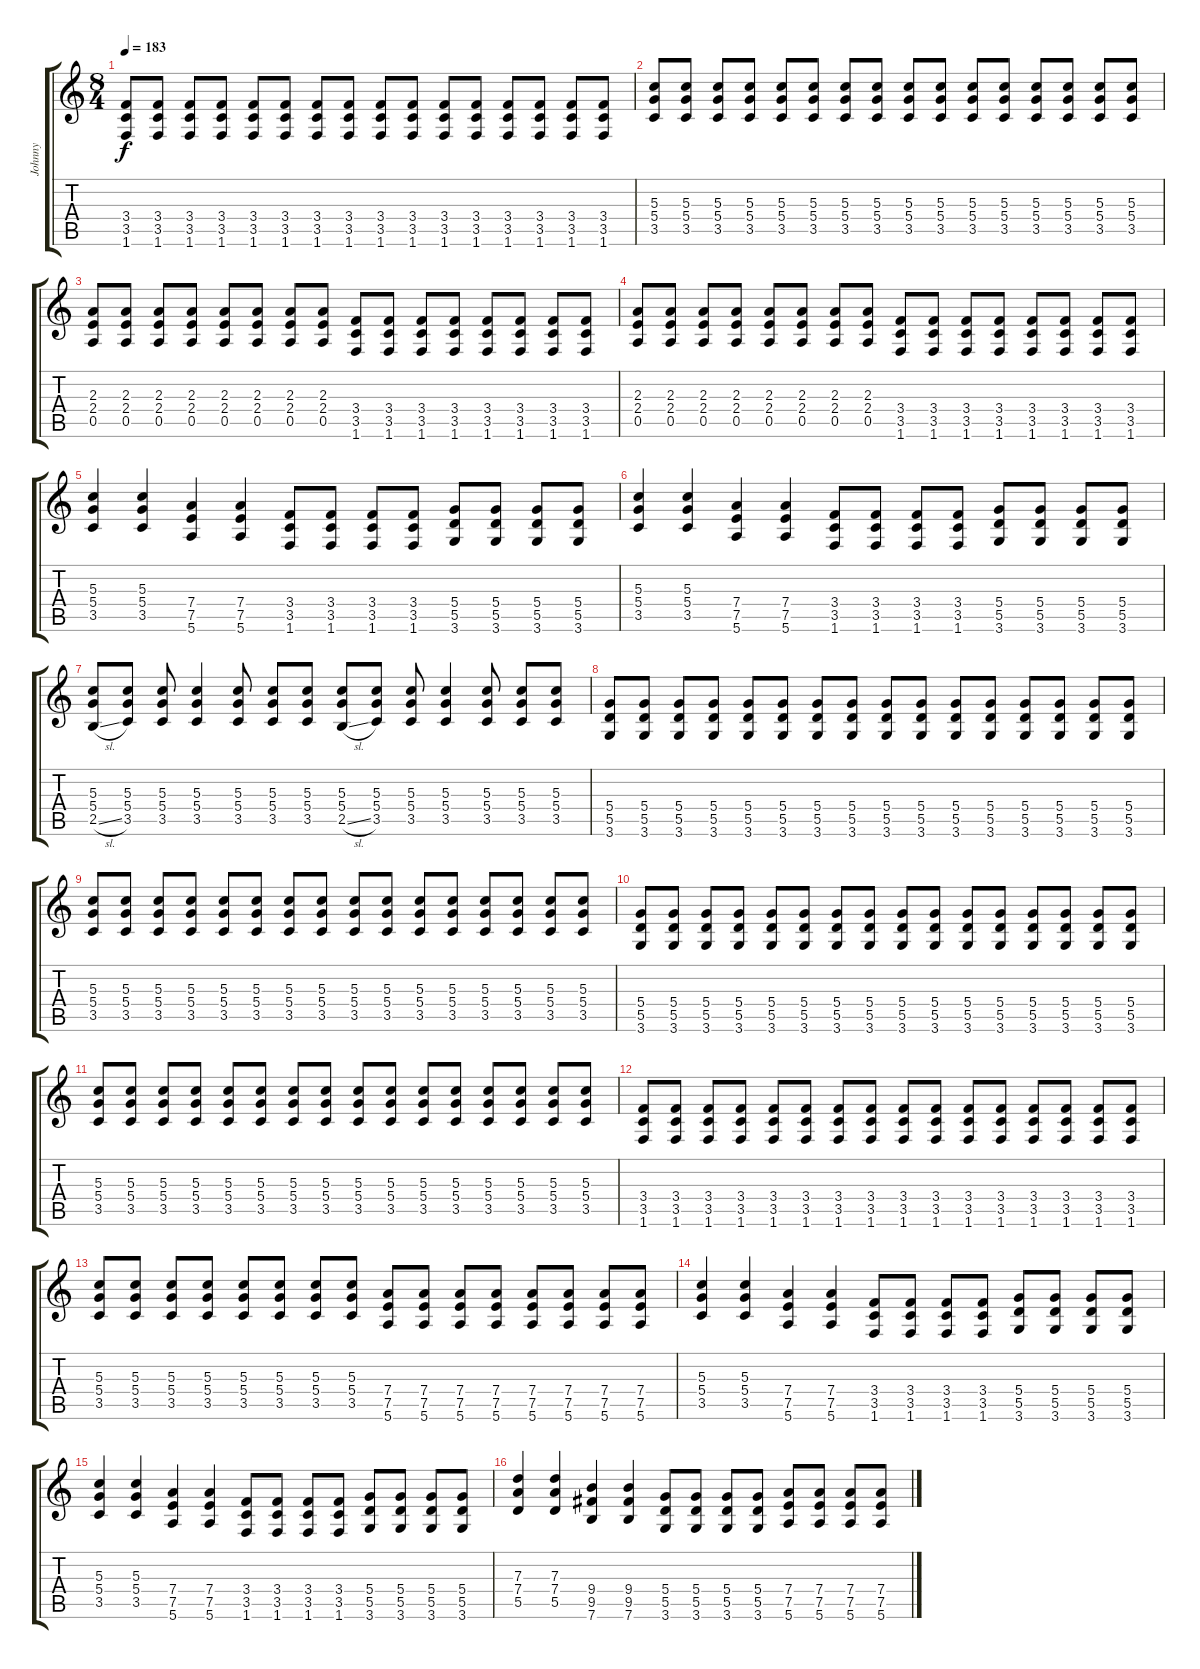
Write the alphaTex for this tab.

\track ("Johnny" "Johnny") {instrument distortionguitar}
\staff {score tabs}
\tuning (E4 B3 G3 D3 A2 E2) {hide}
\ts (8 4)
\tempo 183
\clef g2
\ks c
(3.4 3.5 1.6).8{dy f} (3.4 3.5 1.6).8 (3.4 3.5 1.6).8 (3.4 3.5 1.6).8 (3.4 3.5 1.6).8 (3.4 3.5 1.6).8 (3.4 3.5 1.6).8 (3.4 3.5 1.6).8 (3.4 3.5 1.6).8 (3.4 3.5 1.6).8 (3.4 3.5 1.6).8 (3.4 3.5 1.6).8 (3.4 3.5 1.6).8 (3.4 3.5 1.6).8 (3.4 3.5 1.6).8 (3.4 3.5 1.6).8 |
(5.3 5.4 3.5).8 (5.3 5.4 3.5).8 (5.3 5.4 3.5).8 (5.3 5.4 3.5).8 (5.3 5.4 3.5).8 (5.3 5.4 3.5).8 (5.3 5.4 3.5).8 (5.3 5.4 3.5).8 (5.3 5.4 3.5).8 (5.3 5.4 3.5).8 (5.3 5.4 3.5).8 (5.3 5.4 3.5).8 (5.3 5.4 3.5).8 (5.3 5.4 3.5).8 (5.3 5.4 3.5).8 (5.3 5.4 3.5).8 |
(2.3 2.4 0.5).8 (2.3 2.4 0.5).8 (2.3 2.4 0.5).8 (2.3 2.4 0.5).8 (2.3 2.4 0.5).8 (2.3 2.4 0.5).8 (2.3 2.4 0.5).8 (2.3 2.4 0.5).8 (3.4 3.5 1.6).8 (3.4 3.5 1.6).8 (3.4 3.5 1.6).8 (3.4 3.5 1.6).8 (3.4 3.5 1.6).8 (3.4 3.5 1.6).8 (3.4 3.5 1.6).8 (3.4 3.5 1.6).8 |
(2.3 2.4 0.5).8 (2.3 2.4 0.5).8 (2.3 2.4 0.5).8 (2.3 2.4 0.5).8 (2.3 2.4 0.5).8 (2.3 2.4 0.5).8 (2.3 2.4 0.5).8 (2.3 2.4 0.5).8 (3.4 3.5 1.6).8 (3.4 3.5 1.6).8 (3.4 3.5 1.6).8 (3.4 3.5 1.6).8 (3.4 3.5 1.6).8 (3.4 3.5 1.6).8 (3.4 3.5 1.6).8 (3.4 3.5 1.6).8 |
(5.3 5.4 3.5).4 (5.3 5.4 3.5).4 (7.4 7.5 5.6).4 (7.4 7.5 5.6).4 (3.4 3.5 1.6).8 (3.4 3.5 1.6).8 (3.4 3.5 1.6).8 (3.4 3.5 1.6).8 (5.4 5.5 3.6).8 (5.4 5.5 3.6).8 (5.4 5.5 3.6).8 (5.4 5.5 3.6).8 |
(5.3 5.4 3.5).4 (5.3 5.4 3.5).4 (7.4 7.5 5.6).4 (7.4 7.5 5.6).4 (3.4 3.5 1.6).8 (3.4 3.5 1.6).8 (3.4 3.5 1.6).8 (3.4 3.5 1.6).8 (5.4 5.5 3.6).8 (5.4 5.5 3.6).8 (5.4 5.5 3.6).8 (5.4 5.5 3.6).8 |
(5.3 5.4 2.5{sl}).8 (5.3 5.4 3.5).8 (5.3 5.4 3.5).8 (5.3 5.4 3.5).4 (5.3 5.4 3.5).8 (5.3 5.4 3.5).8 (5.3 5.4 3.5).8 (5.3 5.4 2.5{sl}).8 (5.3 5.4 3.5).8 (5.3 5.4 3.5).8 (5.3 5.4 3.5).4 (5.3 5.4 3.5).8 (5.3 5.4 3.5).8 (5.3 5.4 3.5).8 |
(5.4 5.5 3.6).8 (5.4 5.5 3.6).8 (5.4 5.5 3.6).8 (5.4 5.5 3.6).8 (5.4 5.5 3.6).8 (5.4 5.5 3.6).8 (5.4 5.5 3.6).8 (5.4 5.5 3.6).8 (5.4 5.5 3.6).8 (5.4 5.5 3.6).8 (5.4 5.5 3.6).8 (5.4 5.5 3.6).8 (5.4 5.5 3.6).8 (5.4 5.5 3.6).8 (5.4 5.5 3.6).8 (5.4 5.5 3.6).8 |
(5.3 5.4 3.5).8 (5.3 5.4 3.5).8 (5.3 5.4 3.5).8 (5.3 5.4 3.5).8 (5.3 5.4 3.5).8 (5.3 5.4 3.5).8 (5.3 5.4 3.5).8 (5.3 5.4 3.5).8 (5.3 5.4 3.5).8 (5.3 5.4 3.5).8 (5.3 5.4 3.5).8 (5.3 5.4 3.5).8 (5.3 5.4 3.5).8 (5.3 5.4 3.5).8 (5.3 5.4 3.5).8 (5.3 5.4 3.5).8 |
(5.4 5.5 3.6).8 (5.4 5.5 3.6).8 (5.4 5.5 3.6).8 (5.4 5.5 3.6).8 (5.4 5.5 3.6).8 (5.4 5.5 3.6).8 (5.4 5.5 3.6).8 (5.4 5.5 3.6).8 (5.4 5.5 3.6).8 (5.4 5.5 3.6).8 (5.4 5.5 3.6).8 (5.4 5.5 3.6).8 (5.4 5.5 3.6).8 (5.4 5.5 3.6).8 (5.4 5.5 3.6).8 (5.4 5.5 3.6).8 |
(5.3 5.4 3.5).8 (5.3 5.4 3.5).8 (5.3 5.4 3.5).8 (5.3 5.4 3.5).8 (5.3 5.4 3.5).8 (5.3 5.4 3.5).8 (5.3 5.4 3.5).8 (5.3 5.4 3.5).8 (5.3 5.4 3.5).8 (5.3 5.4 3.5).8 (5.3 5.4 3.5).8 (5.3 5.4 3.5).8 (5.3 5.4 3.5).8 (5.3 5.4 3.5).8 (5.3 5.4 3.5).8 (5.3 5.4 3.5).8 |
(3.4 3.5 1.6).8 (3.4 3.5 1.6).8 (3.4 3.5 1.6).8 (3.4 3.5 1.6).8 (3.4 3.5 1.6).8 (3.4 3.5 1.6).8 (3.4 3.5 1.6).8 (3.4 3.5 1.6).8 (3.4 3.5 1.6).8 (3.4 3.5 1.6).8 (3.4 3.5 1.6).8 (3.4 3.5 1.6).8 (3.4 3.5 1.6).8 (3.4 3.5 1.6).8 (3.4 3.5 1.6).8 (3.4 3.5 1.6).8 |
(5.3 5.4 3.5).8 (5.3 5.4 3.5).8 (5.3 5.4 3.5).8 (5.3 5.4 3.5).8 (5.3 5.4 3.5).8 (5.3 5.4 3.5).8 (5.3 5.4 3.5).8 (5.3 5.4 3.5).8 (7.4 7.5 5.6).8 (7.4 7.5 5.6).8 (7.4 7.5 5.6).8 (7.4 7.5 5.6).8 (7.4 7.5 5.6).8 (7.4 7.5 5.6).8 (7.4 7.5 5.6).8 (7.4 7.5 5.6).8 |
(5.3 5.4 3.5).4 (5.3 5.4 3.5).4 (7.4 7.5 5.6).4 (7.4 7.5 5.6).4 (3.4 3.5 1.6).8 (3.4 3.5 1.6).8 (3.4 3.5 1.6).8 (3.4 3.5 1.6).8 (5.4 5.5 3.6).8 (5.4 5.5 3.6).8 (5.4 5.5 3.6).8 (5.4 5.5 3.6).8 |
(5.3 5.4 3.5).4 (5.3 5.4 3.5).4 (7.4 7.5 5.6).4 (7.4 7.5 5.6).4 (3.4 3.5 1.6).8 (3.4 3.5 1.6).8 (3.4 3.5 1.6).8 (3.4 3.5 1.6).8 (5.4 5.5 3.6).8 (5.4 5.5 3.6).8 (5.4 5.5 3.6).8 (5.4 5.5 3.6).8 |
(7.3 7.4 5.5).4 (7.3 7.4 5.5).4 (9.4 9.5 7.6).4 (9.4 9.5 7.6).4 (5.4 5.5 3.6).8 (5.4 5.5 3.6).8 (5.4 5.5 3.6).8 (5.4 5.5 3.6).8 (7.4 7.5 5.6).8 (7.4 7.5 5.6).8 (7.4 7.5 5.6).8 (7.4 7.5 5.6).8
